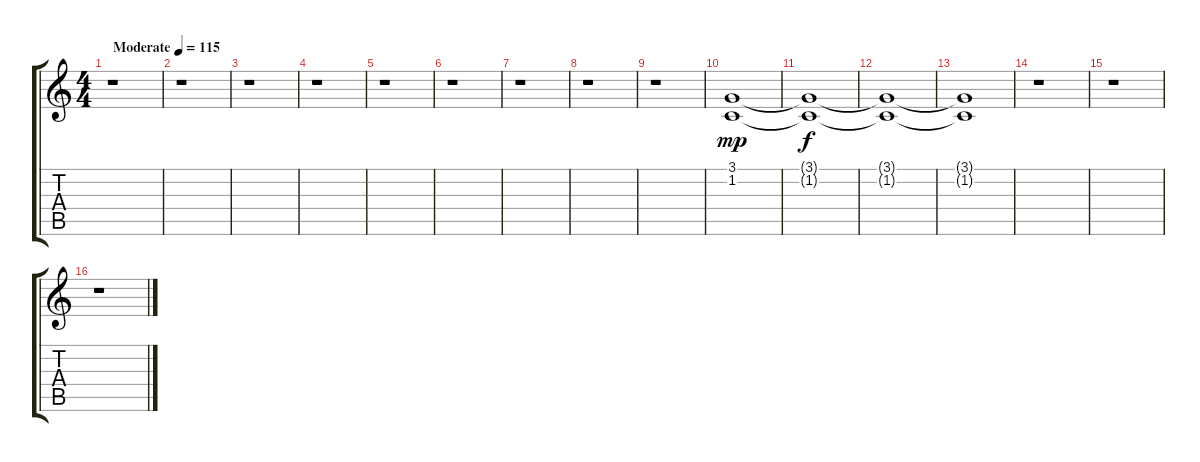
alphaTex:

\track "" {instrument pad2warm}
\staff {score tabs}
\tuning (E4 B3 G3 D3 A2 E2) {hide}
\ts (4 4)
\tempo (115 "Moderate")
\clef g2
\ks c
r.1{dy mp instrument pad2warm} |
r.1 |
r.1 |
r.1 |
r.1 |
r.1 |
r.1 |
r.1 |
r.1 |
(3.1 1.2).1 |
(3.1{t} 1.2{t}).1{dy f} |
(3.1{t} 1.2{t}).1 |
(3.1{t} 1.2{t}).1 |
r.1 |
r.1 |
r.1
